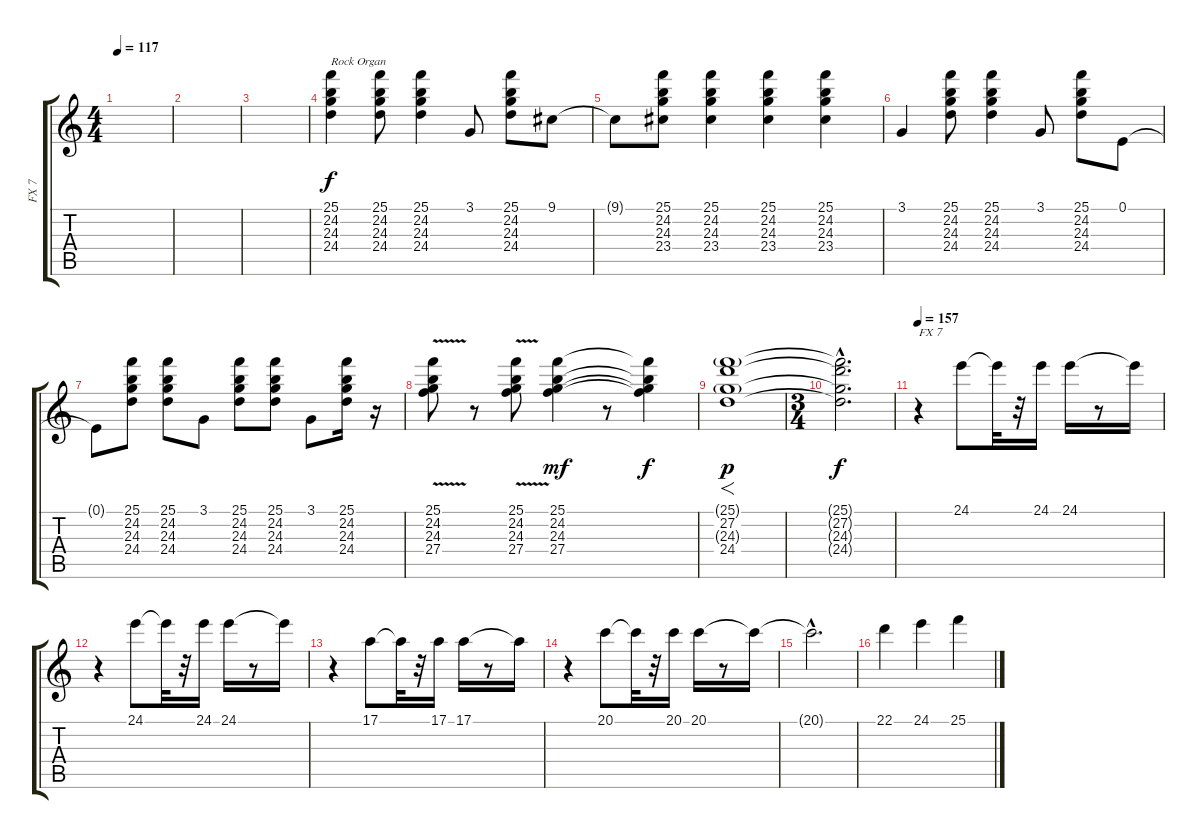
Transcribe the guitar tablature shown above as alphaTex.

\track ("FX 7" "FX 7") {instrument fx7echoes}
\staff {score tabs}
\tuning (E4 B3 G3 D3 A2 E2) {hide}
\ts (4 4)
\tempo 117
\clef g2
\ks c
|
|
|
(25.1 24.2 24.3 24.4).4{txt "Rock Organ" volume 6 balance 8 instrument rockorgan} (25.1 24.2 24.3 24.4).8 (25.1 24.2 24.3 24.4).4 3.1.8 (25.1 24.2 24.3 24.4).8 9.1.8 |
9.1{t}.8 (25.1 24.2 24.3 23.4).8 (25.1 24.2 24.3 23.4).4 (25.1 24.2 24.3 23.4).4 (25.1 24.2 24.3 23.4).4 |
3.1.4 (25.1 24.2 24.3 24.4).8 (25.1 24.2 24.3 24.4).4 3.1.8 (25.1 24.2 24.3 24.4).8 0.1.8 |
0.1{t}.8 (25.1 24.2 24.3 24.4).8 (25.1 24.2 24.3 24.4).8 3.1.8 (25.1 24.2 24.3 24.4).8 (25.1 24.2 24.3 24.4).8 3.1.8 (25.1 24.2 24.3 24.4).16 r.16 |
(25.1{v} 24.2 24.3 27.4).8 r.8 (25.1{v} 24.2 24.3 27.4{v}).8 (25.1 24.2 24.3 27.4).4{dy mf} r.8 (25.1{t} 24.2{t} 24.3{t} 27.4{t}).4{dy f} |
(25.1{g} 27.2 24.3{g} 24.4).1{f dy p} |
\ts (3 4)
(25.1{hac t} 27.2{hac t} 24.3{hac t} 24.4{hac t}).2{d dy f} |
\tempo 157
r.4{txt "FX 7" volume 7 balance 8 instrument fx7echoes} 24.1.8 24.1{t}.32 r.32 24.1.16 24.1.16 r.8 24.1{t}.16 |
r.4 24.1.8 24.1{t}.32 r.32 24.1.16 24.1.16 r.8 24.1{t}.16 |
r.4 17.1.8 17.1{t}.32 r.32 17.1.16 17.1.16 r.8 17.1{t}.16 |
r.4 20.1.8 20.1{t}.32 r.32 20.1.16 20.1.16 r.8 20.1{t}.16 |
20.1{hac t}.2{d} |
22.1.4 24.1.4 25.1.4
